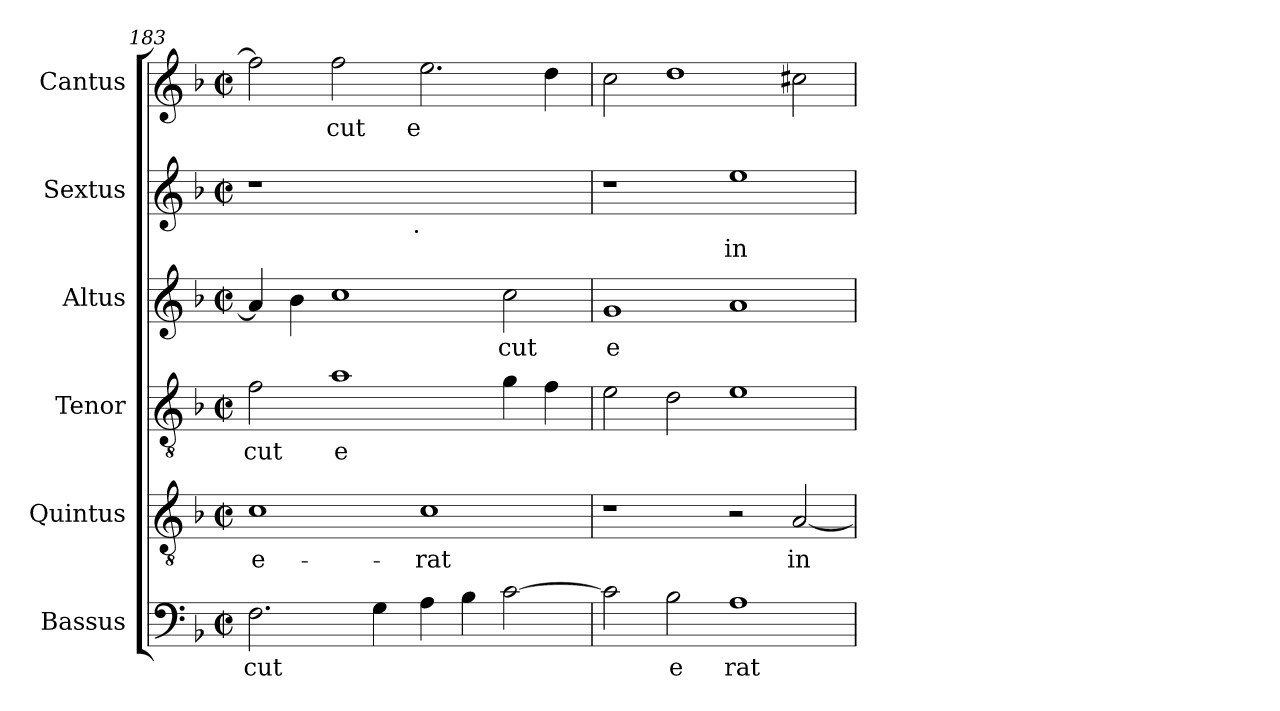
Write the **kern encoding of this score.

**kern	**text	**kern	**text	**kern	**text	**kern	**text	**kern	**text	**kern	**text
*part6	*part6	*part5	*part5	*part4	*part4	*part3	*part3	*part2	*part2	*part1	*part1
*staff6	*staff6	*staff5	*staff5	*staff4	*staff4	*staff3	*staff3	*staff2	*staff2	*staff1	*staff1
*I"Bassus	*	*I"Quintus	*	*I"Tenor	*	*I"Altus	*	*I"Sextus	*	*I"Cantus	*
*I'B	*	*I'Q	*	*I'T	*	*I'A	*	*I'S	*	*I'C	*
*clefF4	*	*clefGv2	*	*clefGv2	*	*clefG2	*	*clefG2	*	*clefG2	*
*k[b-]	*	*k[b-]	*	*k[b-]	*	*k[b-]	*	*k[b-]	*	*k[b-]	*
*F:	*	*F:	*	*F:	*	*F:	*	*F:	*	*F:	*
*M2/2	*	*M2/2	*	*M2/2	*	*M2/2	*	*M2/2	*	*M2/2	*
*met(c|)	*	*met(c|)	*	*met(c|)	*	*met(c|)	*	*met(c|)	*	*met(c|)	*
=183	=183	=183	=183	=183	=183	=183	=183	=183	=183	=183	=183
!	!LO:LY:b:cj	!	!LO:LY:b:cj	!	!LO:LY:b:cj	!	!LO:LY:b:cj	!	!	!	!LO:LY:b:cj
*	*	*	*	*	*	*	*	*^	*	*	*
2.F\	cut	1c	e-	2f\	cut	4a/]	.	1r	2ryy	.	2ff\]	.
!	!	!	!	!	!	!	!LO:LY:b:cj	!	!	!	!	!
.	.	.	.	.	.	4b-\	.	.	.	.	.	.
!	!	!	!	!	!LO:LY:b:cj	!	!LO:LY:b:cj	!	!	!	!	!LO:LY:b:cj
.	.	.	.	1a	e	1cc	.	.	4ryy	.	2ff\	cut
!	!LO:LY:b:cj	!	!	!	!	!	!	!	!	!	!	!
4G\	.	.	.	.	.	.	.	.	8...ryy	.	.	.
!	!	!	!	!	!	!	!	!	!LO:TX:b:t=.	!	!	!
.	.	.	.	.	.	.	.	.	1ryy	.	.	.
!	!LO:LY:b:cj	!	!LO:LY:b:cj	!	!	!	!	!	!	!	!	!LO:LY:b:cj
4A\	.	1c	-rat	.	.	.	.	1ryy	.	.	2.ee\	e
!	!LO:LY:b:cj	!	!	!	!	!	!	!	!	!	!	!
4B-\	.	.	.	.	.	.	.	.	.	.	.	.
!	!LO:LY:b:cj	!	!	!	!LO:LY:b:cj	!	!LO:LY:b:cj	!	!	!	!	!
[>2c\	.	.	.	4g\	.	2cc\	cut	.	.	.	.	.
!	!	!	!	!	!LO:LY:b:cj	!	!	!	!	!	!	!LO:LY:b:cj
.	.	.	.	4f\	.	.	.	.	.	.	4dd\	.
.	.	.	.	.	.	.	.	.	64ryy	.	.	.
=184	=184	=184	=184	=184	=184	=184	=184	=184	=184	=184	=184	=184
!	!LO:LY:b:cj	!	!	!	!LO:LY:b:cj	!	!LO:LY:b:cj	!	!	!	!	!LO:LY:b:cj
*	*	*	*	*	*	*	*	*v	*v	*	*	*
2c\]	.	1r	.	2e\	.	1g	e	1r	.	2cc\	.
!	!LO:LY:b:cj	!	!	!	!LO:LY:b:cj	!	!	!	!	!	!LO:LY:b:cj
2B-\	e	.	.	2d\	.	.	.	.	.	1dd	.
!	!LO:LY:b:cj	!	!	!	!LO:LY:b:cj	!	!LO:LY:b:cj	!	!LO:LY:b:cj	!	!
1A	rat	2r	.	1e	.	1a	.	1ee	in	.	.
!	!	!	!LO:LY:b:cj	!	!	!	!	!	!	!	!LO:LY:b:cj
.	.	[>2A/	in	.	.	.	.	.	.	2cc#\	.
=	=	=	=	=	=	=	=	=	=	=	=
*-	*-	*-	*-	*-	*-	*-	*-	*-	*-	*-	*-
